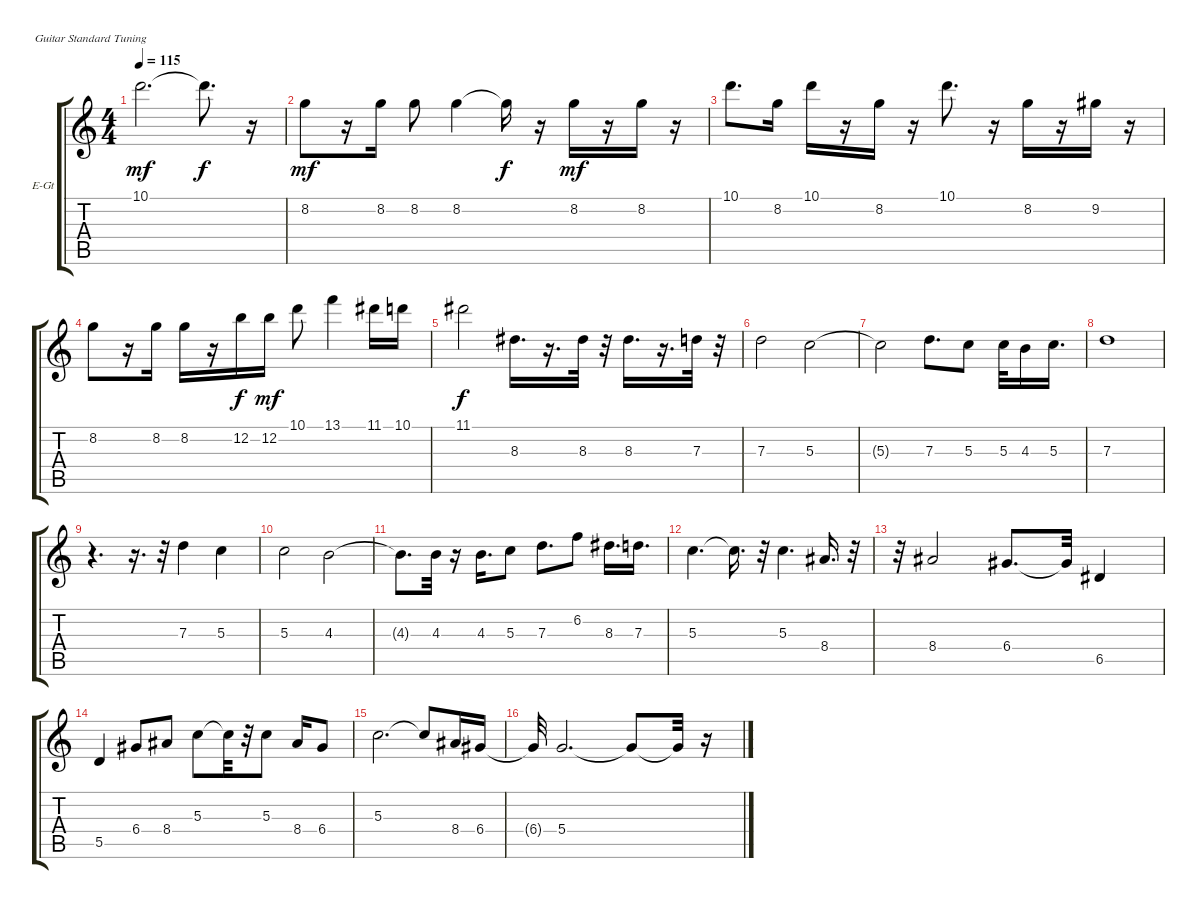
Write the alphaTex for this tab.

\bracketExtendMode groupsimilarinstruments
\firstSystemTrackNameOrientation horizontal
\otherSystemsTrackNameOrientation horizontal
\track ("Ñîëî" "E-Gt") {instrument distortionguitar}
\staff {score tabs}
\tuning (E4 B3 G3 D3 A2 E2)
\ts (4 4)
\tempo 115
\clef g2
\ks c
10.1.2{d dy mf} 10.1{t}.8{d dy f} r.16 |
8.2.8{dy mf} r.16 8.2.16 8.2.8 8.2.4 8.2{t}.16{dy f} r.16 8.2.16{dy mf} r.16 8.2.16 r.16 |
10.1.8{d} 8.2.16 10.1.16 r.16 8.2.16 r.16 10.1.8{d} r.16 8.2.16 r.16 9.2.16 r.16 |
8.2.8 r.16 8.2.16 8.2.16 r.16 12.2.16{dy f} 12.2.16{dy mf} 10.1.8 13.1.4 11.1.16 10.1.16 |
11.1.2{dy f} 8.3.16{d} r.16{d} 8.3.32 r.32 8.3.16{d} r.16{d} 7.3.32 r.32 |
7.3.2 5.3.2 |
5.3{t}.2 7.3.8{d} 5.3.8 5.3.32 4.3.16 5.3.16{d} |
7.3.1 |
r.4{d} r.16{d} r.32 7.3.4 5.3.4 |
5.3.2 4.3.2 |
4.3{t}.8{d} 4.3.32 r.16 4.3.16{d} 5.3.8 7.3.8{d} 6.2.8 8.3.16{d} 7.3.16{d} |
5.3.4{d} 5.3{t}.16{d} r.32 5.3.4{d} 8.4.16{d} r.32 |
r.32 8.4.2 6.4.8{d} 6.4{t}.32 6.5.4 |
5.5.4 6.4.8 8.4.8 5.3.8 5.3{t}.32 r.32 5.3.8 8.4.16 6.4.8 |
5.3.2{d} 5.3{t}.8 8.4.16 6.4.16 |
6.4{t}.32 5.4.2{d} 5.4{t}.8 5.4{t}.32 r.16
